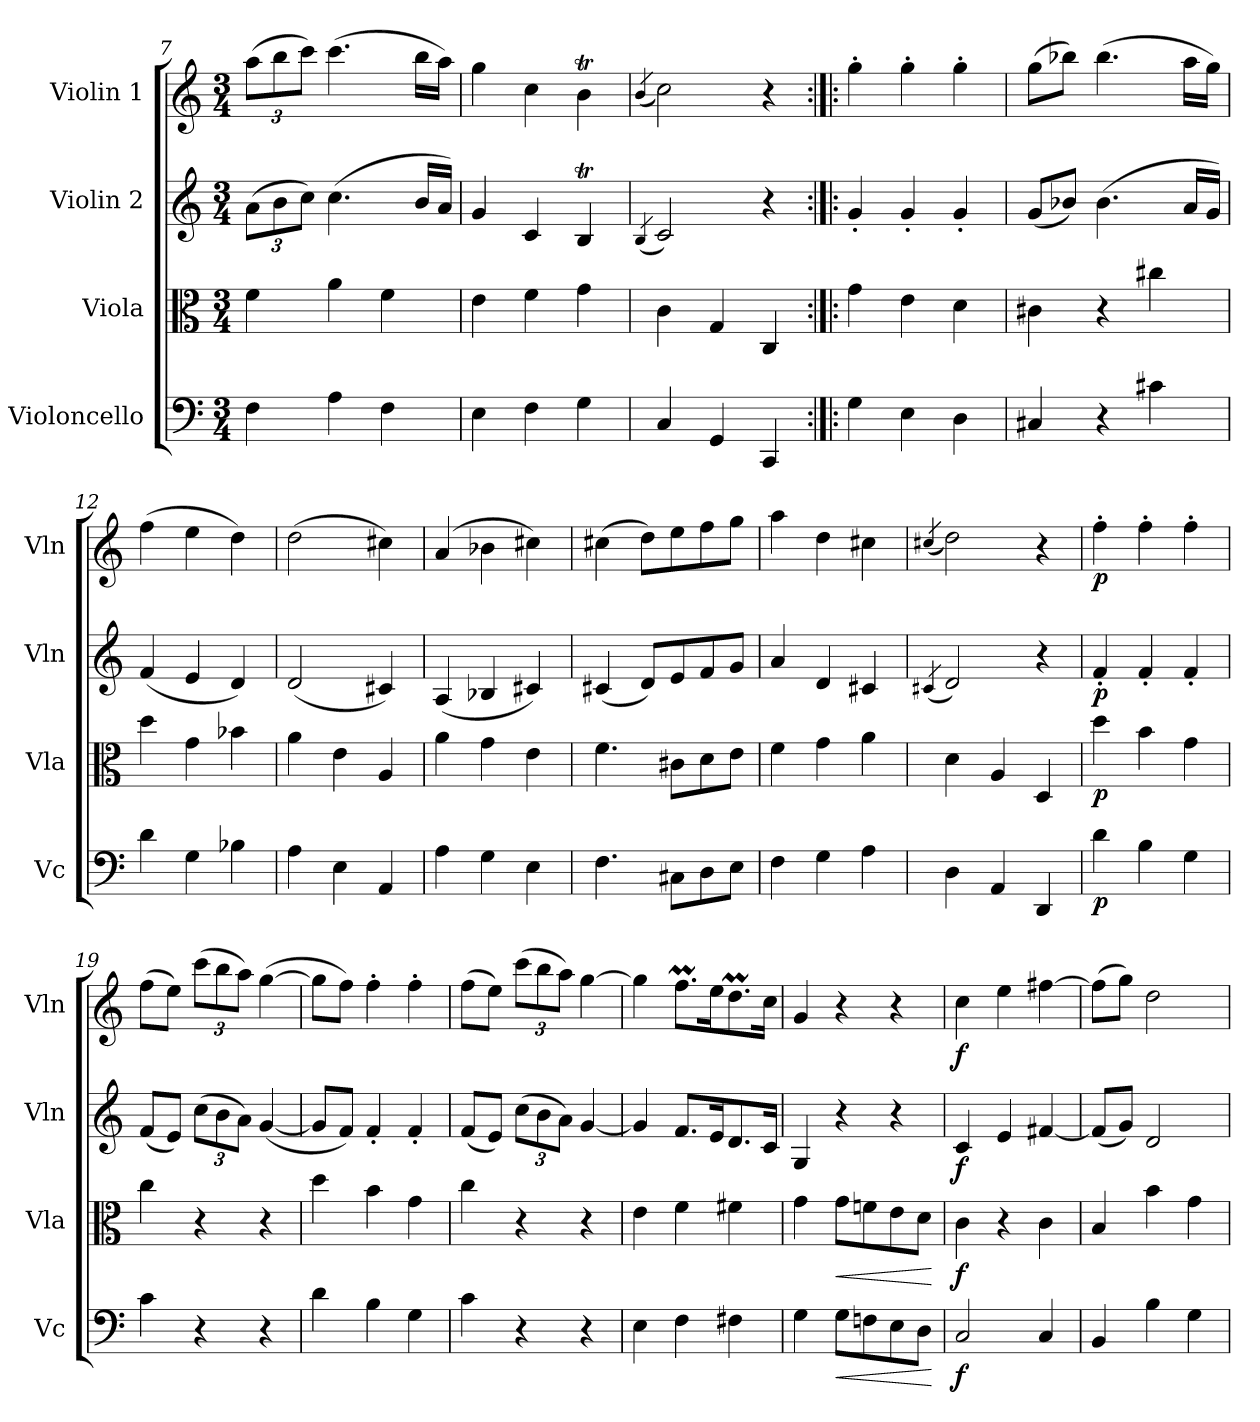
**kern	**dynam	**kern	**dynam	**kern	**dynam	**kern	**dynam
*part4	*part4	*part3	*part3	*part2	*part2	*part1	*part1
*staff4	*staff4	*staff3	*staff3	*staff2	*staff2	*staff1	*staff1
*I"Violoncello	*	*I"Viola	*	*I"Violin 2	*	*I"Violin 1	*
*I'Vc	*	*I'Vla	*	*I'Vln	*	*I'Vln	*
*clefF4	*	*clefC3	*	*clefG2	*	*clefG2	*
*k[]	*	*k[]	*	*k[]	*	*k[]	*
*M3/4	*	*M3/4	*	*M3/4	*	*M3/4	*
*	*	*	*	*Xbrackettup	*	*Xbrackettup	*
=7	=7	=7	=7	=7	=7	=7	=7
4F\	.	4f\	.	(12a\L	.	(12aa\L	.
.	.	.	.	12b\	.	12bb\	.
.	.	.	.	12cc\J)	.	12ccc\J)	.
4A\	.	4a\	.	(4.cc\	.	(4.ccc\	.
4F\	.	4f\	.	.	.	.	.
.	.	.	.	16b/LL	.	16bb\LL	.
.	.	.	.	16a/JJ)	.	16aa\JJ)	.
=8	=8	=8	=8	=8	=8	=8	=8
4E\	.	4e\	.	4g/	.	4gg\	.
4F\	.	4f\	.	4c/	.	4cc\	.
4G\	.	4g\	.	4Bt/	.	4bt\	.
=9	=9	=9	=9	=9	=9	=9	=9
.	.	.	.	(4qB/	.	(4qb/	.
4C/	.	4c\	.	2c/)	.	2cc\)	.
4GG/	.	4G/	.	.	.	.	.
4CC/	.	4C/	.	4r	.	4r	.
=10:|!|:	=10:|!|:	=10:|!|:	=10:|!|:	=10:|!|:	=10:|!|:	=10:|!|:	=10:|!|:
4G\	.	4g\	.	4g'/	.	4gg'\	.
4E\	.	4e\	.	4g'/	.	4gg'\	.
4D\	.	4d\	.	4g'/	.	4gg'\	.
=11	=11	=11	=11	=11	=11	=11	=11
4C#X/	.	4c#X\	.	(8g/L	.	(8gg\L	.
.	.	.	.	8b-X/J)	.	8bb-X\J)	.
4r	.	4r	.	(4.b-\	.	(4.bb-\	.
4c#X\	.	4cc#X\	.	.	.	.	.
.	.	.	.	16a/LL	.	16aa\LL	.
.	.	.	.	16g/JJ)	.	16gg\JJ)	.
!!LO:LB:g=z
=12	=12	=12	=12	=12	=12	=12	=12
4d\	.	4dd\	.	(4f/	.	(4ff\	.
4G\	.	4g\	.	4e/	.	4ee\	.
4B-X\	.	4b-X\	.	4d/)	.	4dd\)	.
=13	=13	=13	=13	=13	=13	=13	=13
4A\	.	4a\	.	(2d/	.	(2dd\	.
4E\	.	4e\	.	.	.	.	.
4AA/	.	4A/	.	4c#X/)	.	4cc#X\)	.
=14	=14	=14	=14	=14	=14	=14	=14
4A\	.	4a\	.	(4A/	.	(4a/	.
4G\	.	4g\	.	4B-X/	.	4b-X\	.
4E\	.	4e\	.	4c#X/)	.	4cc#X\)	.
=15	=15	=15	=15	=15	=15	=15	=15
4.F\	.	4.f\	.	(4c#X/	.	(4cc#X\	.
.	.	.	.	8d/L)	.	8dd\L)	.
8C#X\L	.	8c#X\L	.	8e/	.	8ee\	.
8D\	.	8d\	.	8f/	.	8ff\	.
8E\J	.	8e\J	.	8g/J	.	8gg\J	.
=16	=16	=16	=16	=16	=16	=16	=16
4F\	.	4f\	.	4a/	.	4aa\	.
4G\	.	4g\	.	4d/	.	4dd\	.
4A\	.	4a\	.	4c#X/	.	4cc#X\	.
=17	=17	=17	=17	=17	=17	=17	=17
.	.	.	.	(4qc#X/	.	(4qcc#X/	.
4D\	.	4d\	.	2d/)	.	2dd\)	.
4AA/	.	4A/	.	.	.	.	.
4DD/	.	4D/	.	4r	.	4r	.
!!LO:LB:g=z
=18	=18	=18	=18	=18	=18	=18	=18
!	!LO:DY:b	!	!LO:DY:b	!	!LO:DY:b	!	!LO:DY:b
4d\	p	4dd\	p	4f'/	p	4ff'\	p
4B\	.	4b\	.	4f'/	.	4ff'\	.
4G\	.	4g\	.	4f'/	.	4ff'\	.
=19	=19	=19	=19	=19	=19	=19	=19
4c\	.	4cc\	.	(8f/L	.	(8ff\L	.
.	.	.	.	8e/J)	.	8ee\J)	.
4r	.	4r	.	(12cc\L	.	(12ccc\L	.
.	.	.	.	12b\	.	12bb\	.
.	.	.	.	12a\J)	.	12aa\J)	.
4r	.	4r	.	([4g/	.	([4gg\	.
=20	=20	=20	=20	=20	=20	=20	=20
4d\	.	4dd\	.	8g/L]	.	8gg\L]	.
.	.	.	.	8f/J)	.	8ff\J)	.
4B\	.	4b\	.	4f'/	.	4ff'\	.
4G\	.	4g\	.	4f'/	.	4ff'\	.
=21	=21	=21	=21	=21	=21	=21	=21
4c\	.	4cc\	.	(8f/L	.	(8ff\L	.
.	.	.	.	8e/J)	.	8ee\J)	.
4r	.	4r	.	(12cc\L	.	(12ccc\L	.
.	.	.	.	12b\	.	12bb\	.
.	.	.	.	12a\J)	.	12aa\J)	.
4r	.	4r	.	[4g/	.	[4gg\	.
=22	=22	=22	=22	=22	=22	=22	=22
4E\	.	4e\	.	4g/]	.	4gg\]	.
4F\	.	4f\	.	8.f/L	.	8.ffM\L	.
.	.	.	.	16e/K	.	16ee\K	.
4F#X\	.	4f#X\	.	8.d/	.	8.ddM\	.
.	.	.	.	16c/Jk	.	16cc\Jk	.
!!LO:PB:g=z
=23	=23	=23	=23	=23	=23	=23	=23
4G\	.	4g\	.	4G/	.	4g/	.
!	!LO:HP:b	!	!LO:HP:b	!	!	!	!
8G\L	<	8g\L	<	4r	.	4r	.
8Fn\	.	8fn\	.	.	.	.	.
8E\	.	8e\	.	4r	.	4r	.
8D\J	.	8d\J	.	.	.	.	.
.	[	.	[	.	.	.	.
=24	=24	=24	=24	=24	=24	=24	=24
!	!LO:DY:b	!	!LO:DY:b	!	!LO:DY:b	!	!LO:DY:b
2C/	f	4c\	f	4c/	f	4cc\	f
.	.	4r	.	4e/	.	4ee\	.
4C/	.	4c\	.	[4f#X/	.	[4ff#X\	.
=25	=25	=25	=25	=25	=25	=25	=25
4BB/	.	4B/	.	(8f#/L]	.	(8ff#\L]	.
.	.	.	.	8g/J)	.	8gg\J)	.
4B\	.	4b\	.	2d/	.	2dd\	.
4G\	.	4g\	.	.	.	.	.
=	=	=	=	=	=	=	=
*-	*-	*-	*-	*-	*-	*-	*-
